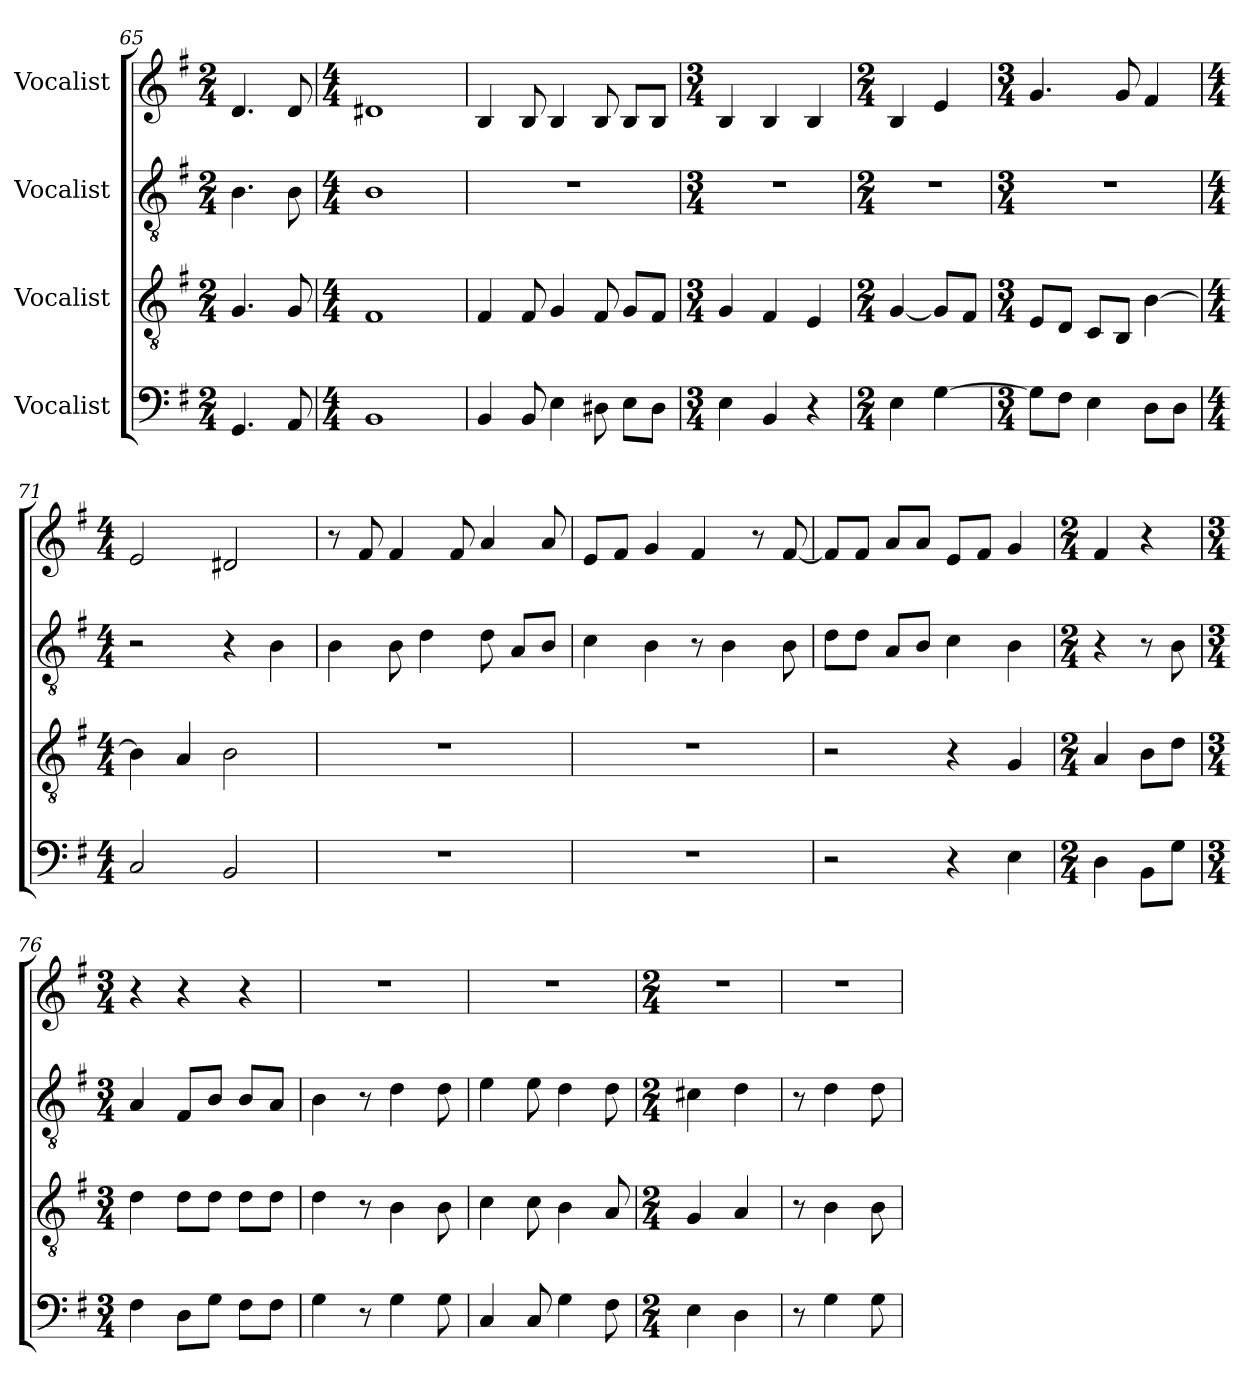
**kern	**kern	**kern	**kern
*part4	*part3	*part2	*part1
*staff4	*staff3	*staff2	*staff1
*I"Vocalist	*I"Vocalist	*I"Vocalist	*I"Vocalist
*clefF4	*clefGv2	*clefGv2	*clefG2
*k[f#]	*k[f#]	*k[f#]	*k[f#]
*M2/4	*M2/4	*M2/4	*M2/4
=65	=65	=65	=65
4.GG/	4.G/	4.B\	4.d/
8AA/	8G/	8B\	8d/
=66	=66	=66	=66
*M4/4	*M4/4	*M4/4	*M4/4
1BB	1F#	1B	1d#X
=67	=67	=67	=67
4BB/	4F#/	1r	4B/
8BB/	8F#/	.	8B/
4E\	4G/	.	4B/
8D#X\	8F#/	.	8B/
8E\L	8G/L	.	8B/L
8D#\J	8F#/J	.	8B/J
=68	=68	=68	=68
*M3/4	*M3/4	*M3/4	*M3/4
4E\	4G/	2.r	4B/
4BB/	4F#/	.	4B/
4r	4E/	.	4B/
=69	=69	=69	=69
*M2/4	*M2/4	*M2/4	*M2/4
4E\	[4G/	2r	4B/
[4G\	8G/L]	.	4e/
.	8F#/J	.	.
=70	=70	=70	=70
*M3/4	*M3/4	*M3/4	*M3/4
8G\L]	8E/L	2.r	4.g/
8F#\J	8D/J	.	.
4E\	8C/L	.	.
.	8BB/J	.	8g/
8D\L	[4B\	.	4f#/
8D\J	.	.	.
=71	=71	=71	=71
*M4/4	*M4/4	*M4/4	*M4/4
2C/	4B\]	2r	2e/
.	4A/	.	.
2BB/	2B\	4r	2d#X/
.	.	4B\	.
=72	=72	=72	=72
1r	1r	4B\	8r
.	.	.	8f#/
.	.	8B\	4f#/
.	.	4d\	.
.	.	.	8f#/
.	.	8d\	4a/
.	.	8A/L	.
.	.	8B/J	8a/
=73	=73	=73	=73
1r	1r	4c\	8e/L
.	.	.	8f#/J
.	.	4B\	4g/
.	.	8r	4f#/
.	.	4B\	.
.	.	.	8r
.	.	8B\	[8f#/
=74	=74	=74	=74
2r	2r	8d\L	8f#/L]
.	.	8d\J	8f#/J
.	.	8A/L	8a/L
.	.	8B/J	8a/J
4r	4r	4c\	8e/L
.	.	.	8f#/J
4E\	4G/	4B\	4g/
=75	=75	=75	=75
*M2/4	*M2/4	*M2/4	*M2/4
4D\	4A/	4r	4f#/
8BB\L	8B\L	8r	4r
8G\J	8d\J	8B\	.
=76	=76	=76	=76
*M3/4	*M3/4	*M3/4	*M3/4
4F#\	4d\	4A/	4r
8D\L	8d\L	8F#/L	4r
8G\J	8d\J	8B/J	.
8F#\L	8d\L	8B/L	4r
8F#\J	8d\J	8A/J	.
=77	=77	=77	=77
4G\	4d\	4B\	2.r
8r	8r	8r	.
4G\	4B\	4d\	.
8G\	8B\	8d\	.
=78	=78	=78	=78
4C/	4c\	4e\	2.r
8C/	8c\	8e\	.
4G\	4B\	4d\	.
8F#\	8A/	8d\	.
=79	=79	=79	=79
*M2/4	*M2/4	*M2/4	*M2/4
4E\	4G/	4c#X\	2r
4D\	4A/	4d\	.
=80	=80	=80	=80
8r	8r	8r	2r
4G\	4B\	4d\	.
8G\	8B\	8d\	.
=	=	=	=
*-	*-	*-	*-
